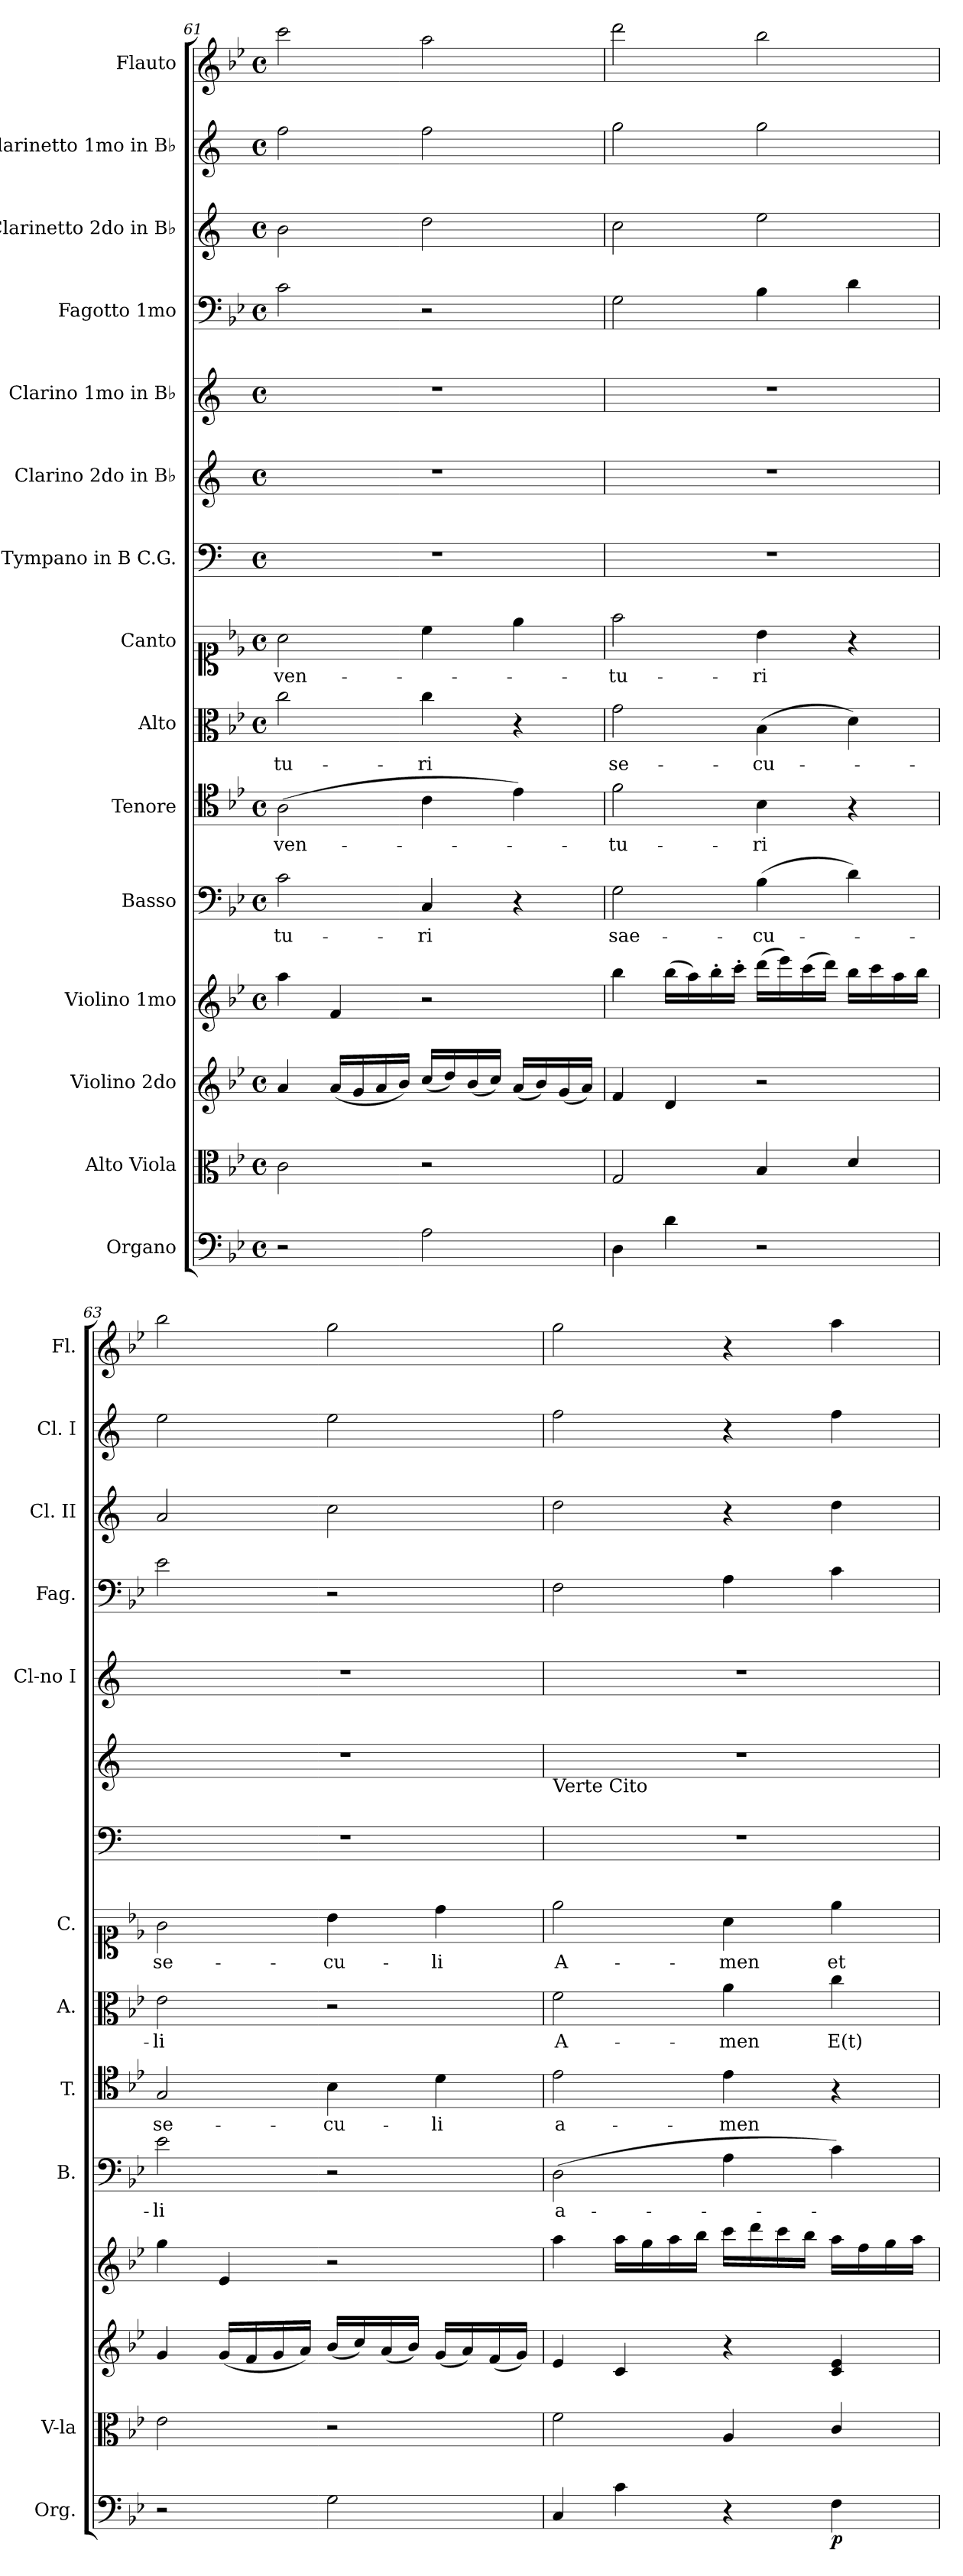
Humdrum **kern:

**kern	**dynam	**kern	**kern	**kern	**kern	**text	**kern	**text	**kern	**text	**kern	**text	**kern	**kern	**kern	**kern	**kern	**kern	**kern
*part15	*part15	*part14	*part13	*part12	*part11	*part11	*part10	*part10	*part9	*part9	*part8	*part8	*part7	*part6	*part5	*part4	*part3	*part2	*part1
*staff15	*staff15	*staff14	*staff13	*staff12	*staff11	*staff11	*staff10	*staff10	*staff9	*staff9	*staff8	*staff8	*staff7	*staff6	*staff5	*staff4	*staff3	*staff2	*staff1
*I"Organo	*	*I"Alto Viola	*I"Violino 2do	*I"Violino 1mo	*I"Basso	*	*I"Tenore	*	*I"Alto	*	*I"Canto	*	*I"Tympano in B C.G.	*I"Clarino 2do in B♭	*I"Clarino 1mo in B♭	*I"Fagotto 1mo	*I"Clarinetto 2do in B♭	*I"Clarinetto 1mo in B♭	*I"Flauto
*I'Org.	*	*I'V-la	*	*	*I'B.	*	*I'T.	*	*I'A.	*	*I'C.	*	*	*	*I'Cl-no I	*I'Fag.	*I'Cl. II	*I'Cl. I	*I'Fl.
*clefF4	*	*clefC3	*clefG2	*clefG2	*clefF4	*	*clefC4	*	*clefC3	*	*clefC1	*	*clefF4	*clefG2	*clefG2	*clefF4	*clefG2	*clefG2	*clefG2
*	*	*	*	*	*	*	*	*	*	*	*	*	*ITrd1c2	*ITrd1c2	*ITrd1c2	*	*ITrd1c2	*ITrd1c2	*
*k[b-e-]	*	*k[b-e-]	*k[b-e-]	*k[b-e-]	*k[b-e-]	*	*k[b-e-]	*	*k[b-e-]	*	*k[b-e-]	*	*k[b-e-]	*k[b-e-]	*k[b-e-]	*k[b-e-]	*k[b-e-]	*k[b-e-]	*k[b-e-]
*B-:	*	*B-:	*B-:	*B-:	*B-:	*	*B-:	*	*B-:	*	*B-:	*	*B-:	*B-:	*B-:	*B-:	*B-:	*B-:	*B-:
*M4/4	*	*M4/4	*M4/4	*M4/4	*M4/4	*	*M4/4	*	*M4/4	*	*M4/4	*	*M4/4	*M4/4	*M4/4	*M4/4	*M4/4	*M4/4	*M4/4
*met(c)	*	*met(c)	*met(c)	*met(c)	*met(c)	*	*met(c)	*	*met(c)	*	*met(c)	*	*met(c)	*met(c)	*met(c)	*met(c)	*met(c)	*met(c)	*met(c)
=61	=61	=61	=61	=61	=61	=61	=61	=61	=61	=61	=61	=61	=61	=61	=61	=61	=61	=61	=61
2r	.	2c\	4a/	4aa\	2c\	-tu-	(2A\	ven-	2cc\	-tu-	2a\	ven-	1r	1r	1r	2c\	2a\	2ee-\	2ccc\
.	.	.	(16a/LL	4f/	.	.	.	.	.	.	.	.	.	.	.	.	.	.	.
.	.	.	16g/	.	.	.	.	.	.	.	.	.	.	.	.	.	.	.	.
.	.	.	16a/	.	.	.	.	.	.	.	.	.	.	.	.	.	.	.	.
.	.	.	16b-/JJ)	.	.	.	.	.	.	.	.	.	.	.	.	.	.	.	.
2A\	.	2r	(16cc/LL	2r	4C/	-ri	4c\	.	4cc\	-ri	4cc\	.	.	.	.	2r	2cc\	2ee-\	2aa\
.	.	.	16dd/)	.	.	.	.	.	.	.	.	.	.	.	.	.	.	.	.
.	.	.	(16b-/	.	.	.	.	.	.	.	.	.	.	.	.	.	.	.	.
.	.	.	16cc/JJ)	.	.	.	.	.	.	.	.	.	.	.	.	.	.	.	.
.	.	.	(16a/LL	.	4r	.	4e-\)	.	4r	.	4ee-\	.	.	.	.	.	.	.	.
.	.	.	16b-/)	.	.	.	.	.	.	.	.	.	.	.	.	.	.	.	.
.	.	.	(16g/	.	.	.	.	.	.	.	.	.	.	.	.	.	.	.	.
.	.	.	16a/JJ)	.	.	.	.	.	.	.	.	.	.	.	.	.	.	.	.
=62	=62	=62	=62	=62	=62	=62	=62	=62	=62	=62	=62	=62	=62	=62	=62	=62	=62	=62	=62
4D\	.	2G/	4f/	4bb-\	2G\	sae-	2f\	-tu-	2g\	se-	2ff\	-tu-	1r	1r	1r	2G\	2b-\	2ff\	2ddd\
4d\	.	.	4d/	(16bb-\LL	.	.	.	.	.	.	.	.	.	.	.	.	.	.	.
.	.	.	.	16aa\)	.	.	.	.	.	.	.	.	.	.	.	.	.	.	.
.	.	.	.	16bb-'\	.	.	.	.	.	.	.	.	.	.	.	.	.	.	.
.	.	.	.	16ccc'\JJ	.	.	.	.	.	.	.	.	.	.	.	.	.	.	.
2r	.	4B-/	2r	(16ddd\LL	(4B-\	-cu-	4B-\	-ri	(4B-\	-cu-	4b-\	-ri	.	.	.	4B-\	2dd\	2ff\	2bb-\
.	.	.	.	16eee-\)	.	.	.	.	.	.	.	.	.	.	.	.	.	.	.
.	.	.	.	(16ccc\	.	.	.	.	.	.	.	.	.	.	.	.	.	.	.
.	.	.	.	16ddd\JJ)	.	.	.	.	.	.	.	.	.	.	.	.	.	.	.
.	.	4d/	.	16bb-\LL	4d\)	.	4r	.	4d\)	.	4r	.	.	.	.	4d\	.	.	.
.	.	.	.	16ccc\	.	.	.	.	.	.	.	.	.	.	.	.	.	.	.
.	.	.	.	16aa\	.	.	.	.	.	.	.	.	.	.	.	.	.	.	.
.	.	.	.	16bb-\JJ	.	.	.	.	.	.	.	.	.	.	.	.	.	.	.
=63	=63	=63	=63	=63	=63	=63	=63	=63	=63	=63	=63	=63	=63	=63	=63	=63	=63	=63	=63
2r	.	2e-\	4g/	4gg\	2e-\	-li	2G/	se-	2e-\	-li	2g\	se-	1r	1r	1r	2e-\	2g/	2dd\	2bb-\
.	.	.	(16g/LL	4e-/	.	.	.	.	.	.	.	.	.	.	.	.	.	.	.
.	.	.	16f/	.	.	.	.	.	.	.	.	.	.	.	.	.	.	.	.
.	.	.	16g/	.	.	.	.	.	.	.	.	.	.	.	.	.	.	.	.
.	.	.	16a/JJ)	.	.	.	.	.	.	.	.	.	.	.	.	.	.	.	.
2G\	.	2r	(16b-/LL	2r	2r	.	4B-\	-cu-	2r	.	4b-\	-cu-	.	.	.	2r	2b-\	2dd\	2gg\
.	.	.	16cc/)	.	.	.	.	.	.	.	.	.	.	.	.	.	.	.	.
.	.	.	(16a/	.	.	.	.	.	.	.	.	.	.	.	.	.	.	.	.
.	.	.	16b-/JJ)	.	.	.	.	.	.	.	.	.	.	.	.	.	.	.	.
.	.	.	(16g/LL	.	.	.	4d\	-li	.	.	4dd\	-li	.	.	.	.	.	.	.
.	.	.	16a/)	.	.	.	.	.	.	.	.	.	.	.	.	.	.	.	.
.	.	.	(16f/	.	.	.	.	.	.	.	.	.	.	.	.	.	.	.	.
.	.	.	16g/JJ)	.	.	.	.	.	.	.	.	.	.	.	.	.	.	.	.
=64	=64	=64	=64	=64	=64	=64	=64	=64	=64	=64	=64	=64	=64	=64	=64	=64	=64	=64	=64
!	!	!	!	!	!	!	!	!	!	!	!	!	!	!LO:TX:b:t=Verte Cito	!	!	!	!	!
4C/	.	2f\	4e-/	4aa\	(2D\	a-	2e-\	a-	2f\	A-	2ee-\	A-	1r	1r	1r	2F\	2cc\	2ee-\	2gg\
4c\	.	.	4c/	16aa\LL	.	.	.	.	.	.	.	.	.	.	.	.	.	.	.
.	.	.	.	16gg\	.	.	.	.	.	.	.	.	.	.	.	.	.	.	.
.	.	.	.	16aa\	.	.	.	.	.	.	.	.	.	.	.	.	.	.	.
.	.	.	.	16bb-\JJ	.	.	.	.	.	.	.	.	.	.	.	.	.	.	.
4r	.	4A/	4r	16ccc\LL	4A\	.	4e-\	-men	4a\	-men	4a\	-men	.	.	.	4A\	4r	4r	4r
.	.	.	.	16ddd\	.	.	.	.	.	.	.	.	.	.	.	.	.	.	.
.	.	.	.	16ccc\	.	.	.	.	.	.	.	.	.	.	.	.	.	.	.
.	.	.	.	16bb-\JJ	.	.	.	.	.	.	.	.	.	.	.	.	.	.	.
4F\	p	4c/	4c/ 4e-/	16aa\LL	4c\)	.	4r	.	4cc\	E(t)	4ee-\	et	.	.	.	4c\	4cc\	4ee-\	4aa\
.	.	.	.	16ff\	.	.	.	.	.	.	.	.	.	.	.	.	.	.	.
.	.	.	.	16gg\	.	.	.	.	.	.	.	.	.	.	.	.	.	.	.
.	.	.	.	16aa\JJ	.	.	.	.	.	.	.	.	.	.	.	.	.	.	.
=	=	=	=	=	=	=	=	=	=	=	=	=	=	=	=	=	=	=	=
*-	*-	*-	*-	*-	*-	*-	*-	*-	*-	*-	*-	*-	*-	*-	*-	*-	*-	*-	*-
